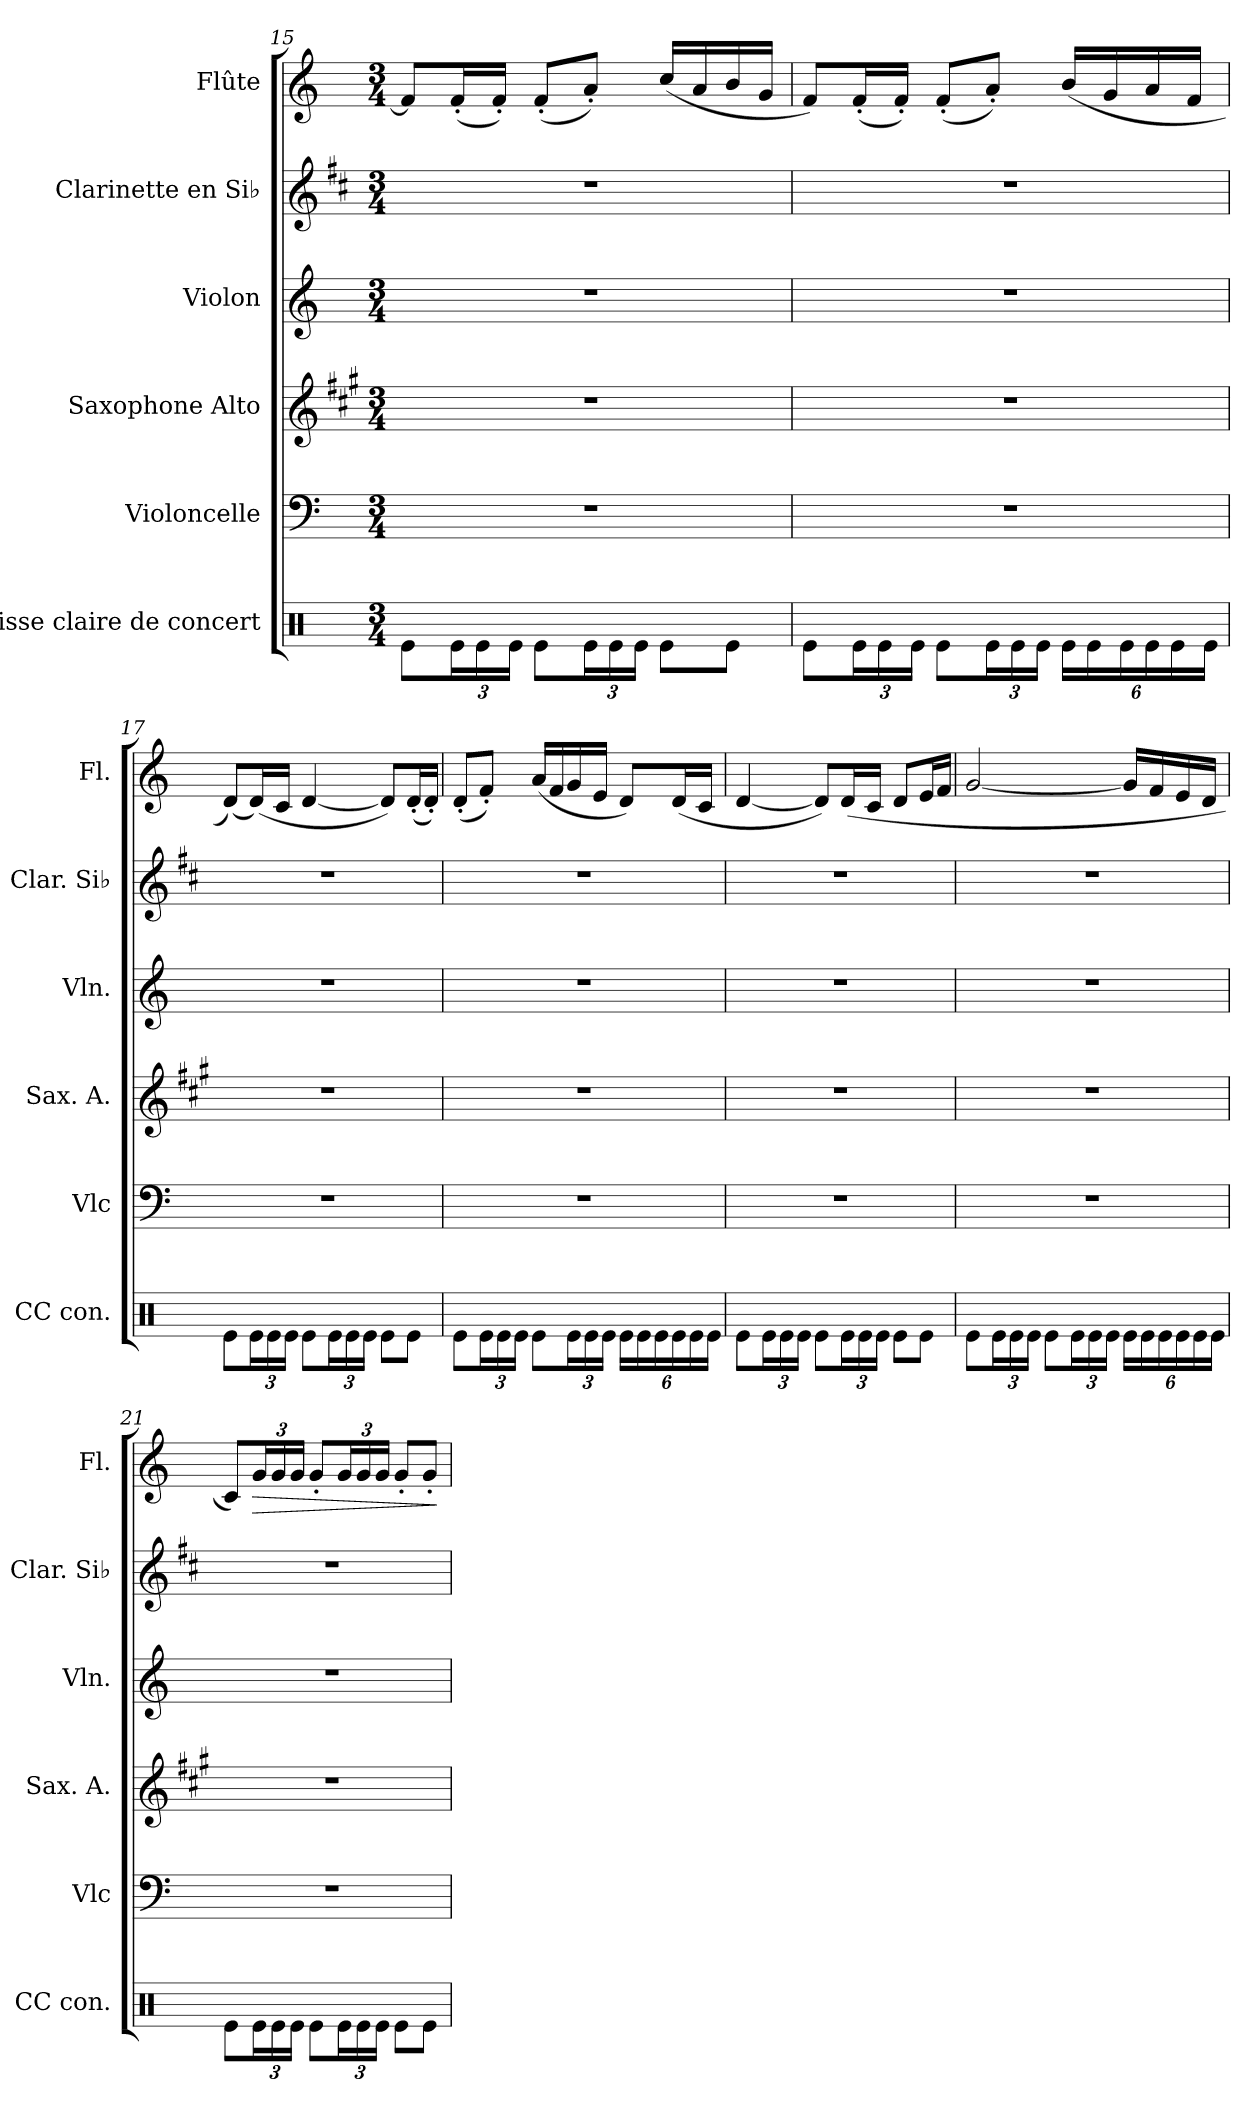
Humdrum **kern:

**kern	**kern	**kern	**kern	**kern	**kern	**dynam
*part6	*part5	*part4	*part3	*part2	*part1	*part1
*staff6	*staff5	*staff4	*staff3	*staff2	*staff1	*staff1
*I"Caisse claire de concert	*I"Violoncelle	*I"Saxophone Alto	*I"Violon	*I"Clarinette en Si♭	*I"Flûte	*
*I'CC con.	*I'Vlc	*I'Sax. A.	*I'Vln.	*I'Clar. Si♭	*I'Fl.	*
*clefX	*clefF4	*clefG2	*clefG2	*clefG2	*clefG2	*
*	*	*ITrd5c9	*	*ITrd1c2	*	*
*k[]	*k[]	*k[]	*k[]	*k[]	*k[]	*
*M3/4	*M3/4	*M3/4	*M3/4	*M3/4	*M3/4	*
=15	=15	=15	=15	=15	=15	=15
8Re\L	2.r	2.r	2.r	2.r	8f/L]	.
*Xbrackettup	*	*	*	*	*	*
24Re\L	.	.	.	.	(<16f'/L	.
24Re\	.	.	.	.	.	.
.	.	.	.	.	16f'/JJ)	.
24Re\JJ	.	.	.	.	.	.
8Re\L	.	.	.	.	(<8f'/L	.
24Re\L	.	.	.	.	8a'/J)	.
24Re\	.	.	.	.	.	.
24Re\JJ	.	.	.	.	.	.
8Re\L	.	.	.	.	(<16cc/LL	.
.	.	.	.	.	16a/	.
8Re\J	.	.	.	.	16b/	.
.	.	.	.	.	16g/JJ	.
!!LO:LB:g=z
=16	=16	=16	=16	=16	=16	=16
8Re\L	2.r	2.r	2.r	2.r	8f/L)	.
24Re\L	.	.	.	.	(<16f'/L	.
24Re\	.	.	.	.	.	.
.	.	.	.	.	16f'/JJ)	.
24Re\JJ	.	.	.	.	.	.
8Re\L	.	.	.	.	(<8f'/L	.
24Re\L	.	.	.	.	8a'/J)	.
24Re\	.	.	.	.	.	.
24Re\JJ	.	.	.	.	.	.
24Re\LL	.	.	.	.	(<16b/LL	.
24Re\	.	.	.	.	.	.
.	.	.	.	.	16g/	.
24Re\	.	.	.	.	.	.
24Re\	.	.	.	.	16a/	.
24Re\	.	.	.	.	.	.
.	.	.	.	.	16f/JJ	.
24Re\JJ	.	.	.	.	.	.
=17	=17	=17	=17	=17	=17	=17
8Re\L	2.r	2.r	2.r	2.r	(<8d/L)	.
24Re\L	.	.	.	.	(<16d/L)	.
24Re\	.	.	.	.	.	.
.	.	.	.	.	16c/JJ	.
24Re\JJ	.	.	.	.	.	.
8Re\L	.	.	.	.	[4d/	.
24Re\L	.	.	.	.	.	.
24Re\	.	.	.	.	.	.
24Re\JJ	.	.	.	.	.	.
8Re\L	.	.	.	.	8d/L])	.
8Re\J	.	.	.	.	(<16d'/L	.
.	.	.	.	.	16d'/JJ)	.
=18	=18	=18	=18	=18	=18	=18
8Re\L	2.r	2.r	2.r	2.r	(<8d'/L	.
24Re\L	.	.	.	.	8f'/J)	.
24Re\	.	.	.	.	.	.
24Re\JJ	.	.	.	.	.	.
8Re\L	.	.	.	.	(<16a/LL	.
.	.	.	.	.	16f/	.
24Re\L	.	.	.	.	16g/	.
24Re\	.	.	.	.	.	.
.	.	.	.	.	16e/JJ	.
24Re\JJ	.	.	.	.	.	.
24Re\LL	.	.	.	.	8d/L)	.
24Re\	.	.	.	.	.	.
24Re\	.	.	.	.	.	.
24Re\	.	.	.	.	(<16d/L	.
24Re\	.	.	.	.	.	.
.	.	.	.	.	16c/JJ	.
24Re\JJ	.	.	.	.	.	.
!!LO:PB:g=z
=19	=19	=19	=19	=19	=19	=19
8Re\L	2.r	2.r	2.r	2.r	[4d/	.
24Re\L	.	.	.	.	.	.
24Re\	.	.	.	.	.	.
24Re\JJ	.	.	.	.	.	.
8Re\L	.	.	.	.	8d/L])	.
24Re\L	.	.	.	.	(<16d/L	.
24Re\	.	.	.	.	.	.
.	.	.	.	.	16c/JJ	.
24Re\JJ	.	.	.	.	.	.
8Re\L	.	.	.	.	8d/L	.
8Re\J	.	.	.	.	16e/L	.
.	.	.	.	.	16f/JJ	.
=20	=20	=20	=20	=20	=20	=20
8Re\L	2.r	2.r	2.r	2.r	[2g/	.
24Re\L	.	.	.	.	.	.
24Re\	.	.	.	.	.	.
24Re\JJ	.	.	.	.	.	.
8Re\L	.	.	.	.	.	.
24Re\L	.	.	.	.	.	.
24Re\	.	.	.	.	.	.
24Re\JJ	.	.	.	.	.	.
24Re\LL	.	.	.	.	16g/LL]	.
24Re\	.	.	.	.	.	.
.	.	.	.	.	16f/	.
24Re\	.	.	.	.	.	.
24Re\	.	.	.	.	16e/	.
24Re\	.	.	.	.	.	.
.	.	.	.	.	16d/JJ	.
24Re\JJ	.	.	.	.	.	.
=21	=21	=21	=21	=21	=21	=21
8Re\L	2.r	2.r	2.r	2.r	8c/L)	.
*	*	*	*	*	*Xbrackettup	*
!	!	!	!	!	!	!LO:HP:b
24Re\L	.	.	.	.	24g/L	>
24Re\	.	.	.	.	24g/	.
24Re\JJ	.	.	.	.	24g/JJ	.
8Re\L	.	.	.	.	8g'/L	.
24Re\L	.	.	.	.	24g/L	.
24Re\	.	.	.	.	24g/	.
24Re\JJ	.	.	.	.	24g/JJ	.
8Re\L	.	.	.	.	8g'/L	.
8Re\J	.	.	.	.	8g'/J	.
.	.	.	.	.	.	]
=	=	=	=	=	=	=
*-	*-	*-	*-	*-	*-	*-
